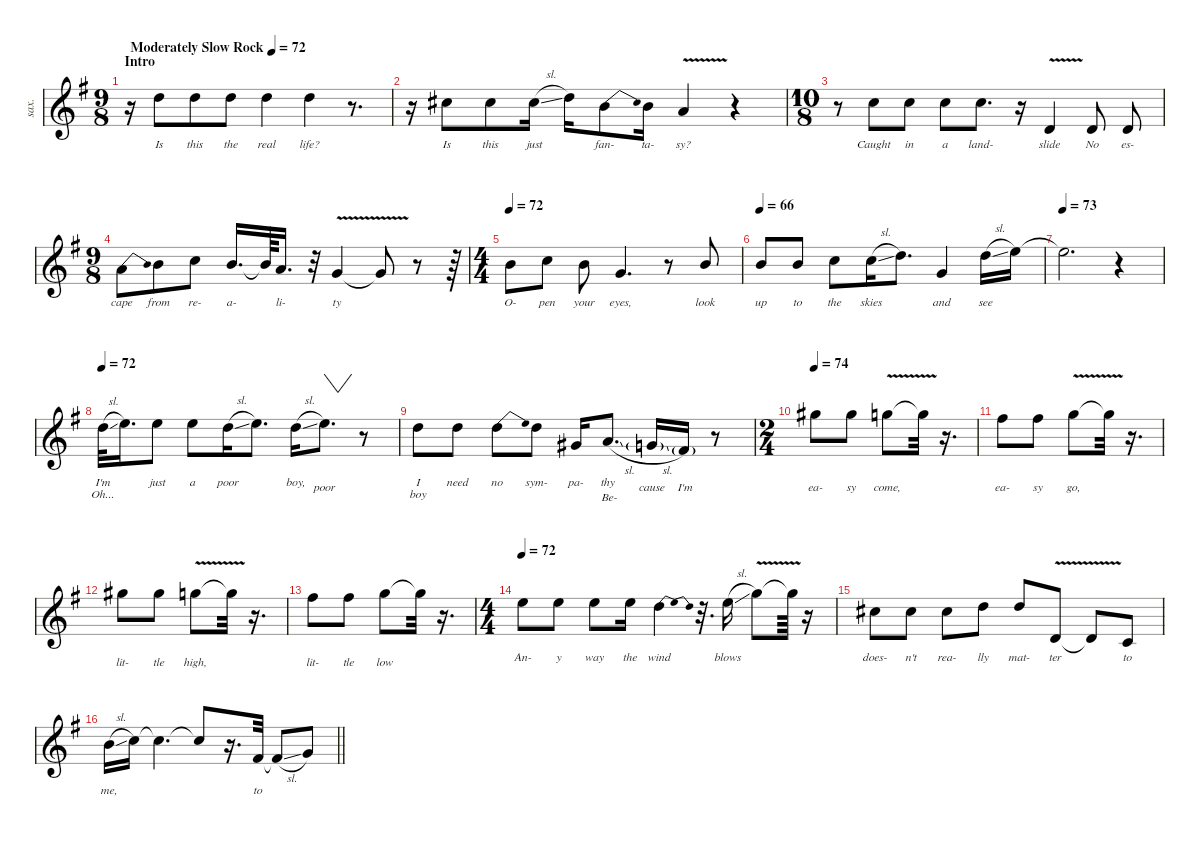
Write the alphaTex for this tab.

\defaultSystemsLayout 4
\hideDynamics
\bracketExtendMode nobrackets
\otherSystemsTrackNameOrientation horizontal
\track ("Vocals Lead" "sax.") {instrument altosax}
\staff {score}
\tuning (E4 B3 G3 D3 A2 E2)
\displaytranspose 9
\ts (9 8)
\beaming (8 3 3 3)
\section ("" "Intro")
\tempo (72 "Moderately Slow Rock")
\clef g2
\ks g
r.16{dy mf instrument altosax beam Down} 10.3{acc forcenatural}.8{lyrics (0 "Is") lyrics (1 "") lyrics (2 "") lyrics (3 "") lyrics (4 "") beam Down} 10.3{acc forcenatural}.8{lyrics (0 "this") lyrics (1 "") lyrics (2 "") lyrics (3 "") lyrics (4 "") beam Down} 10.3{acc forcenatural}.8{lyrics (0 "the") lyrics (1 "") lyrics (2 "") lyrics (3 "") lyrics (4 "") beam Down} 10.3{acc forcenatural}.4{lyrics (0 "real") lyrics (1 "") lyrics (2 "") lyrics (3 "") lyrics (4 "") beam Down} 10.3{acc forcenatural}.4{lyrics (0 "life?") lyrics (1 "") lyrics (2 "") lyrics (3 "") lyrics (4 "") beam Down} r.8{d beam Down} |
r.16{beam Down} 9.3{acc #}.8{lyrics (0 "Is") lyrics (1 "") lyrics (2 "") lyrics (3 "") lyrics (4 "") beam Down} 9.3{acc #}.8{lyrics (0 "this") lyrics (1 "") lyrics (2 "") lyrics (3 "") lyrics (4 "") beam Down} 9.3{sl acc #}.16{lyrics (0 "just") lyrics (1 "") lyrics (2 "") lyrics (3 "") lyrics (4 "") beam Down} 10.3{acc forcenatural}.16{lyrics (0 " ") lyrics (1 "") lyrics (2 "") lyrics (3 "") lyrics (4 "") beam Down} 7.3{be (bend 0 0 15 4) acc forcenatural}.8{lyrics (0 "fan-") lyrics (1 "") lyrics (2 "") lyrics (3 "") lyrics (4 "") beam Down} 7.3{acc forcenatural}.16{lyrics (0 "ta-") lyrics (1 "") lyrics (2 "") lyrics (3 "") lyrics (4 "") beam Down} 10.4{v acc forcenatural}.4{lyrics (0 "sy?") lyrics (1 "") lyrics (2 "") lyrics (3 "") lyrics (4 "") beam Up} r.4{beam Up} |
\ts (10 8)
\beaming (8 3 3 3 1)
r.8{beam Down} 8.3{acc forcenatural}.8{lyrics (0 "Caught") lyrics (1 "") lyrics (2 "") lyrics (3 "") lyrics (4 "") beam Down} 8.3{acc forcenatural}.8{lyrics (0 "in") lyrics (1 "") lyrics (2 "") lyrics (3 "") lyrics (4 "") beam Down} 8.3{acc forcenatural}.8{lyrics (0 "a") lyrics (1 "") lyrics (2 "") lyrics (3 "") lyrics (4 "") beam Down} 8.3{acc forcenatural}.8{d lyrics (0 "land-") lyrics (1 "") lyrics (2 "") lyrics (3 "") lyrics (4 "") beam Down} r.16{beam Down} 8.5{v acc forcenatural}.4{lyrics (0 "slide") lyrics (1 "") lyrics (2 "") lyrics (3 "") lyrics (4 "") beam Up} 8.5{acc forcenatural}.8{lyrics (0 "No") lyrics (1 "") lyrics (2 "") lyrics (3 "") lyrics (4 "") beam Up} 8.5{acc forcenatural}.8{lyrics (0 "es-") lyrics (1 "") lyrics (2 "") lyrics (3 "") lyrics (4 "") beam Up} |
\ts (9 8)
\beaming (8 3 3 3)
5.3{be (bend 0 0 15 4) acc forcenatural}.8{lyrics (0 "cape") lyrics (1 "") lyrics (2 "") lyrics (3 "") lyrics (4 "") beam Down} 7.3{acc forcenatural}.8{lyrics (0 "from") lyrics (1 "") lyrics (2 "") lyrics (3 "") lyrics (4 "") beam Down} 8.3{acc forcenatural}.8{lyrics (0 "re-") lyrics (1 "") lyrics (2 "") lyrics (3 "") lyrics (4 "") beam Down} 7.3{acc forcenatural}.16{d lyrics (0 "a-") lyrics (1 "") lyrics (2 "") lyrics (3 "") lyrics (4 "") beam Up} 7.3{t acc forcenatural}.64{beam Up} 5.3{acc forcenatural}.16{d lyrics (0 "li-") lyrics (1 "") lyrics (2 "") lyrics (3 "") lyrics (4 "") beam Up} r.32{beam Up} 8.4{v acc forcenatural}.4{lyrics (0 "ty") lyrics (1 "") lyrics (2 "") lyrics (3 "") lyrics (4 "") beam Up} 8.4{v t acc forcenatural}.8{beam Up} r.8{beam Up} r.64{beam Up} |
\ts (4 4)
\beaming (8 2 2 2 2)
\tempo 72
7.3{acc forcenatural}.8{lyrics (0 "O-") lyrics (1 "") lyrics (2 "") lyrics (3 "") lyrics (4 "") beam Down} 8.3{acc forcenatural}.8{lyrics (0 "pen") lyrics (1 "") lyrics (2 "") lyrics (3 "") lyrics (4 "") beam Down} 7.3{acc forcenatural}.8{lyrics (0 "your") lyrics (1 "") lyrics (2 "") lyrics (3 "") lyrics (4 "") beam Down} 8.4{acc forcenatural}.4{d lyrics (0 "eyes,") lyrics (1 "") lyrics (2 "") lyrics (3 "") lyrics (4 "") beam Up} r.8{beam Up} 7.3{acc forcenatural}.8{lyrics (0 "look") lyrics (1 "") lyrics (2 "") lyrics (3 "") lyrics (4 "") beam Up} |
\tempo 66
7.3{acc forcenatural}.8{lyrics (0 "up") lyrics (1 "") lyrics (2 "") lyrics (3 "") lyrics (4 "") beam Up} 7.3{acc forcenatural}.8{lyrics (0 "to") lyrics (1 "") lyrics (2 "") lyrics (3 "") lyrics (4 "") beam Up} 8.3{acc forcenatural}.8{lyrics (0 "the") lyrics (1 "") lyrics (2 "") lyrics (3 "") lyrics (4 "") beam Down} 8.3{sl acc forcenatural}.16{lyrics (0 "skies") lyrics (1 "") lyrics (2 "") lyrics (3 "") lyrics (4 "") beam Down} 10.3{acc forcenatural}.8{d lyrics (0 " ") lyrics (1 "") lyrics (2 "") lyrics (3 "") lyrics (4 "") beam Down} 8.4{acc forcenatural}.4{lyrics (0 "and") lyrics (1 "") lyrics (2 "") lyrics (3 "") lyrics (4 "") beam Up} 10.3{sl acc forcenatural}.16{lyrics (0 "see") lyrics (1 "") lyrics (2 "") lyrics (3 "") lyrics (4 "") beam Down} 12.3{acc forcenatural}.16{lyrics (0 " ") lyrics (1 "") lyrics (2 "") lyrics (3 "") lyrics (4 "") beam Down} |
\tempo 73
12.3{t acc forcenatural}.2{d beam Down} r.4{beam Down} |
\tempo 72
10.3{sl acc forcenatural}.32{lyrics (0 "I'm") lyrics (1 "Oh...") lyrics (2 "") lyrics (3 "") lyrics (4 "") dy f beam Down} 12.3{acc forcenatural}.16{d lyrics (0 " ") lyrics (1 " ") lyrics (2 "") lyrics (3 "") lyrics (4 "") beam Down} 12.3{acc forcenatural}.8{lyrics (0 "just") lyrics (1 " ") lyrics (2 "") lyrics (3 "") lyrics (4 "") beam Down} 12.3{acc forcenatural}.8{lyrics (0 "a") lyrics (1 " ") lyrics (2 "") lyrics (3 "") lyrics (4 "") beam Down} 10.3{sl acc forcenatural}.16{lyrics (0 "poor") lyrics (1 " ") lyrics (2 "") lyrics (3 "") lyrics (4 "") beam Down} 12.3{acc forcenatural}.8{d lyrics (0 " ") lyrics (1 " ") lyrics (2 "") lyrics (3 "") lyrics (4 "") beam Down} 10.3{sl acc forcenatural}.16{lyrics (0 "boy,") lyrics (1 " ") lyrics (2 "") lyrics (3 "") lyrics (4 "") beam Down} 12.3{acc forcenatural}.8{vw d lyrics (0 "") lyrics (1 "poor") lyrics (2 "") lyrics (3 "") lyrics (4 "") beam Down} r.8{beam Down} |
10.3{acc forcenatural}.8{lyrics (0 "I") lyrics (1 "boy") lyrics (2 "") lyrics (3 "") lyrics (4 "") beam Down} 10.3{acc forcenatural}.8{lyrics (0 "need") lyrics (1 " ") lyrics (2 "") lyrics (3 "") lyrics (4 "") beam Down} 10.3{be (bend 0 0 15 4) acc forcenatural}.8{lyrics (0 "no") lyrics (1 " ") lyrics (2 "") lyrics (3 "") lyrics (4 "") beam Down} 10.3{acc forcenatural}.8{lyrics (0 "sym-") lyrics (1 " ") lyrics (2 "") lyrics (3 "") lyrics (4 "") beam Down} 9.4{acc #}.16{lyrics (0 "pa-") lyrics (1 " ") lyrics (2 "") lyrics (3 "") lyrics (4 "") beam Up} 10.4{sl acc forcenatural}.8{d lyrics (0 "thy") lyrics (1 " Be-") lyrics (2 "") lyrics (3 "") lyrics (4 "") beam Up} 8.4{sl g acc forcenatural}.16{lyrics (0 " ") lyrics (1 "cause") lyrics (2 "") lyrics (3 "") lyrics (4 "") dy mp beam Up} 7.4{g acc #}.16{lyrics (0 " ") lyrics (1 " I'm") lyrics (2 "") lyrics (3 "") lyrics (4 "") beam Up} r.8{beam Up} |
\ts (2 4)
\beaming (8 2 2)
\tempo 74
12.2{acc #}.8{lyrics (0 " ") lyrics (1 "ea-") lyrics (2 "") lyrics (3 "") lyrics (4 "") beam Down} 12.2{acc #}.8{lyrics (0 " ") lyrics (1 "sy") lyrics (2 "") lyrics (3 "") lyrics (4 "") beam Down} 11.2{v acc forcenatural}.8{lyrics (0 " ") lyrics (1 "come,") lyrics (2 "") lyrics (3 "") lyrics (4 "") beam Down} 11.2{v t acc forcenatural}.32{beam Down} r.16{d beam Down} |
10.2{acc #}.8{lyrics (0 " ") lyrics (1 "ea-") lyrics (2 "") lyrics (3 "") lyrics (4 "") beam Down} 10.2{acc #}.8{lyrics (0 " ") lyrics (1 "sy") lyrics (2 "") lyrics (3 "") lyrics (4 "") beam Down} 11.2{v acc forcenatural}.8{lyrics (0 " ") lyrics (1 "go,") lyrics (2 "") lyrics (3 "") lyrics (4 "") beam Down} 11.2{v t acc forcenatural}.32{beam Down} r.16{d beam Down} |
12.2{acc #}.8{lyrics (0 " ") lyrics (1 "lit-") lyrics (2 "") lyrics (3 "") lyrics (4 "") beam Down} 12.2{acc #}.8{lyrics (0 " ") lyrics (1 "tle") lyrics (2 "") lyrics (3 "") lyrics (4 "") beam Down} 11.2{v acc forcenatural}.8{lyrics (0 " ") lyrics (1 "high,") lyrics (2 "") lyrics (3 "") lyrics (4 "") beam Down} 11.2{v t acc forcenatural}.32{beam Down} r.16{d beam Down} |
10.2{acc #}.8{lyrics (0 " ") lyrics (1 "lit-") lyrics (2 "") lyrics (3 "") lyrics (4 "") beam Down} 10.2{acc #}.8{lyrics (0 " ") lyrics (1 "tle") lyrics (2 "") lyrics (3 "") lyrics (4 "") beam Down} 11.2{acc forcenatural}.8{lyrics (0 " ") lyrics (1 "low") lyrics (2 "") lyrics (3 "") lyrics (4 "") beam Down} 11.2{t acc forcenatural}.32{beam Down} r.16{d beam Down} |
\ts (4 4)
\beaming (8 2 2 2 2)
\tempo 72
8.2{acc forcenatural}.8{lyrics (0 "An-") lyrics (1 " ") lyrics (2 "") lyrics (3 "") lyrics (4 "") dy mf beam Down} 8.2{acc forcenatural}.8{lyrics (0 "y") lyrics (1 " ") lyrics (2 "") lyrics (3 "") lyrics (4 "") beam Down} 8.2{acc forcenatural}.8{lyrics (0 "way") lyrics (1 " ") lyrics (2 "") lyrics (3 "") lyrics (4 "") beam Down} 8.2{acc forcenatural}.16{lyrics (0 "the") lyrics (1 " ") lyrics (2 "") lyrics (3 "") lyrics (4 "") beam Down} 6.2{be (bendrelease 0 0 9 4 15 4 21 0) acc forcenatural}.4{lyrics (0 "wind") lyrics (1 " ") lyrics (2 "") lyrics (3 "") lyrics (4 "") beam Down} r.32{d beam Down} 8.2{sl acc forcenatural}.16{lyrics (0 "blows") lyrics (1 " ") lyrics (2 "") lyrics (3 "") lyrics (4 "") beam Down} 11.2{v acc forcenatural}.8{lyrics (0 " ") lyrics (1 " ") lyrics (2 "") lyrics (3 "") lyrics (4 "") beam Down} 11.2{v t acc forcenatural}.64{dy f beam Down} r.16{beam Down} |
9.3{acc #}.8{lyrics (0 "does-") lyrics (1 " ") lyrics (2 "") lyrics (3 "") lyrics (4 "") dy mf beam Down} 9.3{acc #}.8{lyrics (0 "n't") lyrics (1 " ") lyrics (2 "") lyrics (3 "") lyrics (4 "") beam Down} 9.3{acc #}.8{lyrics (0 "rea-") lyrics (1 " ") lyrics (2 "") lyrics (3 "") lyrics (4 "") beam Down} 10.3{acc forcenatural}.8{lyrics (0 "lly") lyrics (1 " ") lyrics (2 "") lyrics (3 "") lyrics (4 "") beam Down} 10.3{acc forcenatural}.8{lyrics (0 "mat-") lyrics (1 " ") lyrics (2 "") lyrics (3 "") lyrics (4 "") beam Up} 8.5{v acc forcenatural}.8{lyrics (0 "ter") lyrics (1 " ") lyrics (2 "") lyrics (3 "") lyrics (4 "") dy mp beam Up} 8.5{v t acc forcenatural}.8{dy f beam Up} 11.6{acc forcenatural}.8{lyrics (0 "to") lyrics (1 " ") lyrics (2 "") lyrics (3 "") lyrics (4 "") dy mp beam Up} |
\barLineRight lightlight
7.3{sl acc forcenatural}.16{lyrics (0 "me,") lyrics (1 " ") lyrics (2 "") lyrics (3 "") lyrics (4 "") beam Down} 8.3{acc forcenatural}.16{lyrics (0 " ") lyrics (1 " ") lyrics (2 "") lyrics (3 "") lyrics (4 "") beam Down} 8.3{t acc forcenatural}.4{d dy mf beam Down} 8.3{t acc forcenatural}.8{beam Up} r.16{d beam Up} 7.4{acc #}.32{lyrics (0 "to") lyrics (1 " ") lyrics (2 "") lyrics (3 "") lyrics (4 "") dy f beam Up} 7.4{sl t acc #}.8{beam Up} 8.4{acc forcenatural}.8{lyrics (0 " ") lyrics (1 " ") lyrics (2 "") lyrics (3 "") lyrics (4 "") beam Up}
